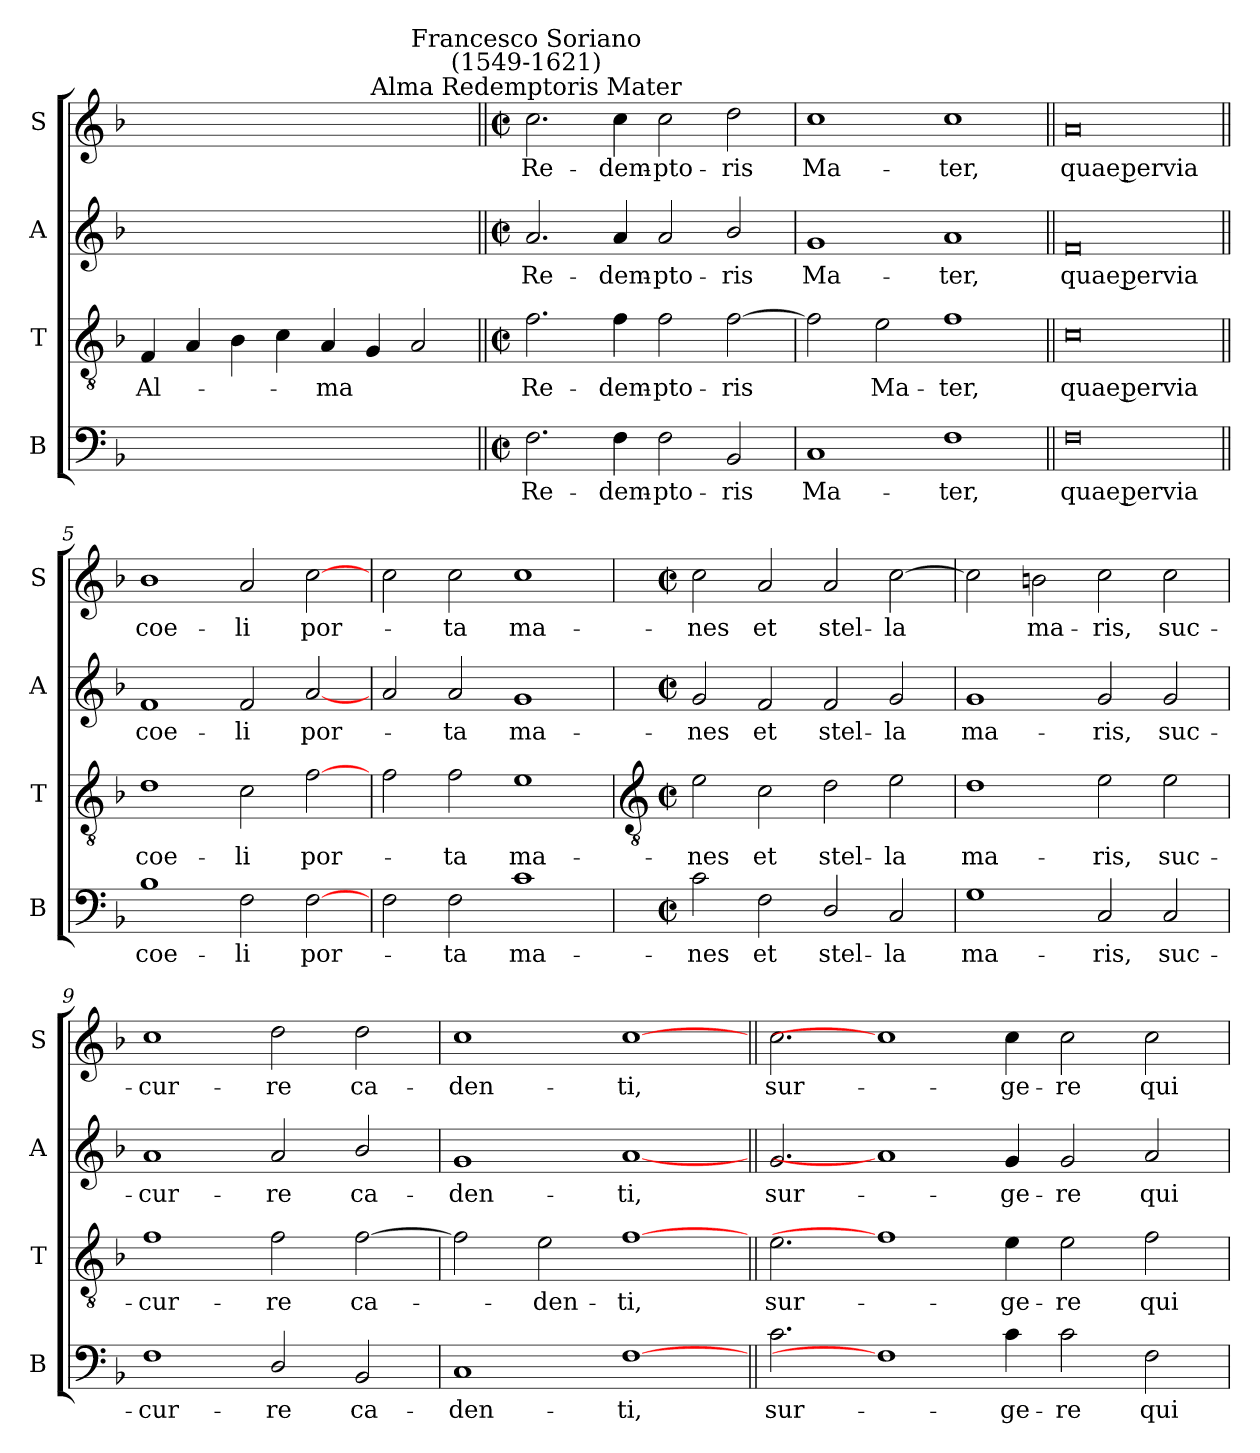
**kern	**text	**kern	**text	**kern	**text	**kern	**text
*part4	*part4	*part3	*part3	*part2	*part2	*part1	*part1
*staff4	*staff4	*staff3	*staff3	*staff2	*staff2	*staff1	*staff1
*I"B	*	*I"T	*	*I"A	*	*I"S	*
*I'B	*	*I'T	*	*I'A	*	*I'S	*
*clefF4	*	*clefGv2	*	*clefG2	*	*clefG2	*
*k[b-]	*	*k[b-]	*	*k[b-]	*	*k[b-]	*
*F:	*	*F:	*	*F:	*	*F:	*
=1	=1	=1	=1	=1	=1	=1	=1
!	!	!	!LO:LY:b	!	!	!	!
1ryy	.	4F	Al-	1ryy	.	1ryy	.
.	.	4A	.	.	.	.	.
.	.	4B-	.	.	.	.	.
.	.	4c	.	.	.	.	.
!	!	!	!LO:LY:b	!	!	!	!
1ryy	.	4A	ma	1ryy	.	1ryy	.
.	.	4G	.	.	.	.	.
.	.	2A	.	.	.	.	.
=2||	=2||	=2||	=2||	=2||	=2||	=2||	=2||
*M4/2	*	*M4/2	*	*M4/2	*	*M4/2	*
*met(c|)	*	*met(c|)	*	*met(c|)	*	*met(c|)	*
!	!	!	!	!	!	!LO:TX:a:cj:t=Alma Redemptoris Mater	!
!	!	!	!	!	!	!LO:TX:a:cj:t=Francesco Soriano\n(1549-1621)	!
!	!LO:LY:b	!	!LO:LY:b	!	!LO:LY:b	!	!LO:LY:b
2.F	Re-	2.f	Re-	2.a	Re-	2.cc	Re-
!	!LO:LY:b	!	!LO:LY:b	!	!LO:LY:b	!	!LO:LY:b
4F	-dem-	4f	-dem-	4a	-dem-	4cc	-dem-
!	!LO:LY:b	!	!LO:LY:b	!	!LO:LY:b	!	!LO:LY:b
2F	-pto-	2f	-pto-	2a	-pto-	2cc	-pto-
!	!LO:LY:b	!	!LO:LY:b	!	!LO:LY:b	!	!LO:LY:b
2BB-	-ris	[2f	-ris	2b-/	-ris	2dd	-ris
=3	=3	=3	=3	=3	=3	=3	=3
!	!LO:LY:b	!	!	!	!LO:LY:b	!	!LO:LY:b
1C	Ma-	2f]	.	1g	Ma-	1cc	Ma-
!	!	!	!LO:LY:b	!	!	!	!
.	.	2e	Ma-	.	.	.	.
!	!LO:LY:b	!	!LO:LY:b	!	!LO:LY:b	!	!LO:LY:b
1F	-ter,	1f	-ter,	1a	-ter,	1cc	-ter,
=4||	=4||	=4||	=4||	=4||	=4||	=4||	=4||
!	!LO:LY:b	!	!LO:LY:b	!	!LO:LY:b	!	!LO:LY:b
0F	quae pervia	0c	quae pervia	0f	quae pervia	0a	quae pervia
=5||	=5||	=5||	=5||	=5||	=5||	=5||	=5||
!	!LO:LY:b	!	!LO:LY:b	!	!LO:LY:b	!	!LO:LY:b
1B-	coe-	1d	coe-	1f	coe-	1b-	coe-
!	!LO:LY:b	!	!LO:LY:b	!	!LO:LY:b	!	!LO:LY:b
2F	-li	2c	-li	2f	-li	2a	-li
!	!LO:LY:b	!	!LO:LY:b	!	!LO:LY:b	!	!LO:LY:b
[2F	por-	[2f	por-	[2a	por-	[2cc	por-
=6	=6	=6	=6	=6	=6	=6	=6
2F	.	2f	.	2a	.	2cc	.
!	!LO:LY:b	!	!LO:LY:b	!	!LO:LY:b	!	!LO:LY:b
2F	ta	2f	ta	2a	ta	2cc	ta
!	!LO:LY:b	!	!LO:LY:b	!	!LO:LY:b	!	!LO:LY:b
1c	ma-	1e	ma-	1g	ma-	1cc	ma-
!!LO:LB:g=z
=7	=7	=7	=7	=7	=7	=7	=7
*	*	*clefGv2	*	*	*	*	*
*M4/2	*	*M4/2	*	*M4/2	*	*M4/2	*
*met(c|)	*	*met(c|)	*	*met(c|)	*	*met(c|)	*
!	!LO:LY:b	!	!LO:LY:b	!	!LO:LY:b	!	!LO:LY:b
2c	-nes	2e	-nes	2g	-nes	2cc	-nes
!	!LO:LY:b	!	!LO:LY:b	!	!LO:LY:b	!	!LO:LY:b
2F	et	2c	et	2f	et	2a	et
!	!LO:LY:b	!	!LO:LY:b	!	!LO:LY:b	!	!LO:LY:b
2D/	stel-	2d	stel-	2f	stel-	2a	stel-
!	!LO:LY:b	!	!LO:LY:b	!	!LO:LY:b	!	!LO:LY:b
2C	-la	2e	-la	2g	-la	[2cc	-la
=8	=8	=8	=8	=8	=8	=8	=8
!	!LO:LY:b	!	!LO:LY:b	!	!LO:LY:b	!	!
1G	ma-	1d	ma-	1g	ma-	2cc]	.
!	!	!	!	!	!	!	!LO:LY:b
.	.	.	.	.	.	2bn	ma-
!	!LO:LY:b	!	!LO:LY:b	!	!LO:LY:b	!	!LO:LY:b
2C	-ris,	2e	-ris,	2g	-ris,	2cc	-ris,
!	!LO:LY:b	!	!LO:LY:b	!	!LO:LY:b	!	!LO:LY:b
2C	suc-	2e	suc-	2g	suc-	2cc	suc-
=9	=9	=9	=9	=9	=9	=9	=9
!	!LO:LY:b	!	!LO:LY:b	!	!LO:LY:b	!	!LO:LY:b
1F	-cur-	1f	-cur-	1a	-cur-	1cc	-cur-
!	!LO:LY:b	!	!LO:LY:b	!	!LO:LY:b	!	!LO:LY:b
2D/	-re	2f	-re	2a	-re	2dd	-re
!	!LO:LY:b	!	!LO:LY:b	!	!LO:LY:b	!	!LO:LY:b
2BB-	ca-	[2f	ca-	2b-/	ca-	2dd	ca-
=10	=10	=10	=10	=10	=10	=10	=10
!	!LO:LY:b	!	!	!	!LO:LY:b	!	!LO:LY:b
1C	-den-	2f]	.	1g	-den-	1cc	-den-
!	!	!	!LO:LY:b	!	!	!	!
.	.	2e	den-	.	.	.	.
!	!LO:LY:b	!	!LO:LY:b	!	!LO:LY:b	!	!LO:LY:b
[1F	-ti,	[1f	-ti,	[1a	-ti,	[1cc	-ti,
=11||	=11||	=11||	=11||	=11||	=11||	=11||	=11||
!	!LO:LY:b	!	!LO:LY:b	!	!LO:LY:b	!	!LO:LY:b
2.c	sur-	2.e	sur-	2.g	sur-	2.cc	sur-
1F]	.	1f]	.	1a]	.	1cc]	.
!	!LO:LY:b	!	!LO:LY:b	!	!LO:LY:b	!	!LO:LY:b
4c	-ge-	4e	-ge-	4g	-ge-	4cc	-ge-
!	!LO:LY:b	!	!LO:LY:b	!	!LO:LY:b	!	!LO:LY:b
2c	-re	2e	-re	2g	-re	2cc	-re
!	!LO:LY:b	!	!LO:LY:b	!	!LO:LY:b	!	!LO:LY:b
2F	qui	2f	qui	2a	qui	2cc	qui
=	=	=	=	=	=	=	=
*-	*-	*-	*-	*-	*-	*-	*-
